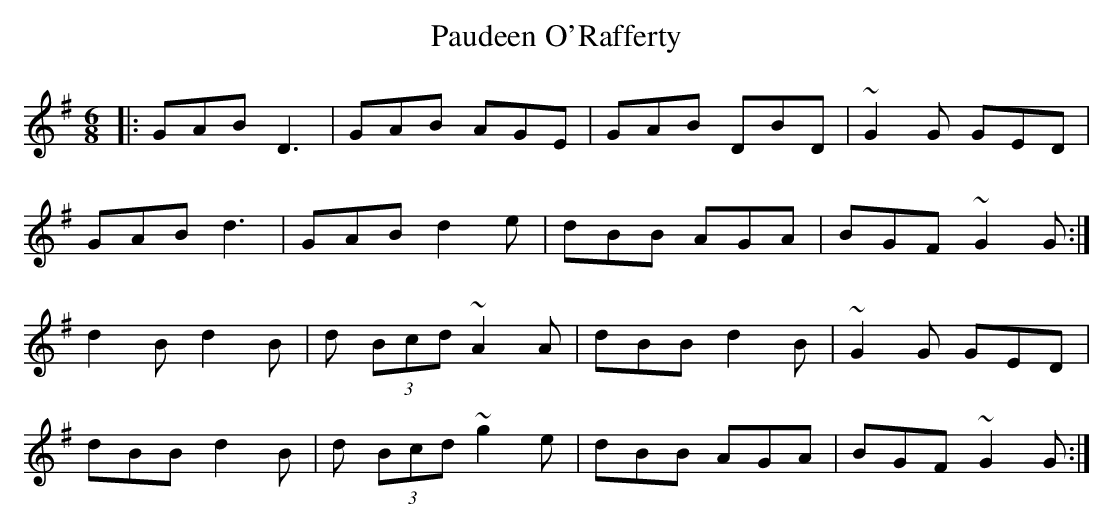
X:1
T: Paudeen O'Rafferty
M: 6/8
L: 1/8
K: Gmaj
|:GAB D3|GAB AGE|GAB DBD|~G2G GED|
GAB d3|GAB d2e|dBB AGA|BGF ~G2G:|
d2B d2B|d (3Bcd ~A2A|dBB d2B|~G2G GED|
dBB d2B|d (3Bcd ~g2e|dBB AGA|BGF ~G2G:|
